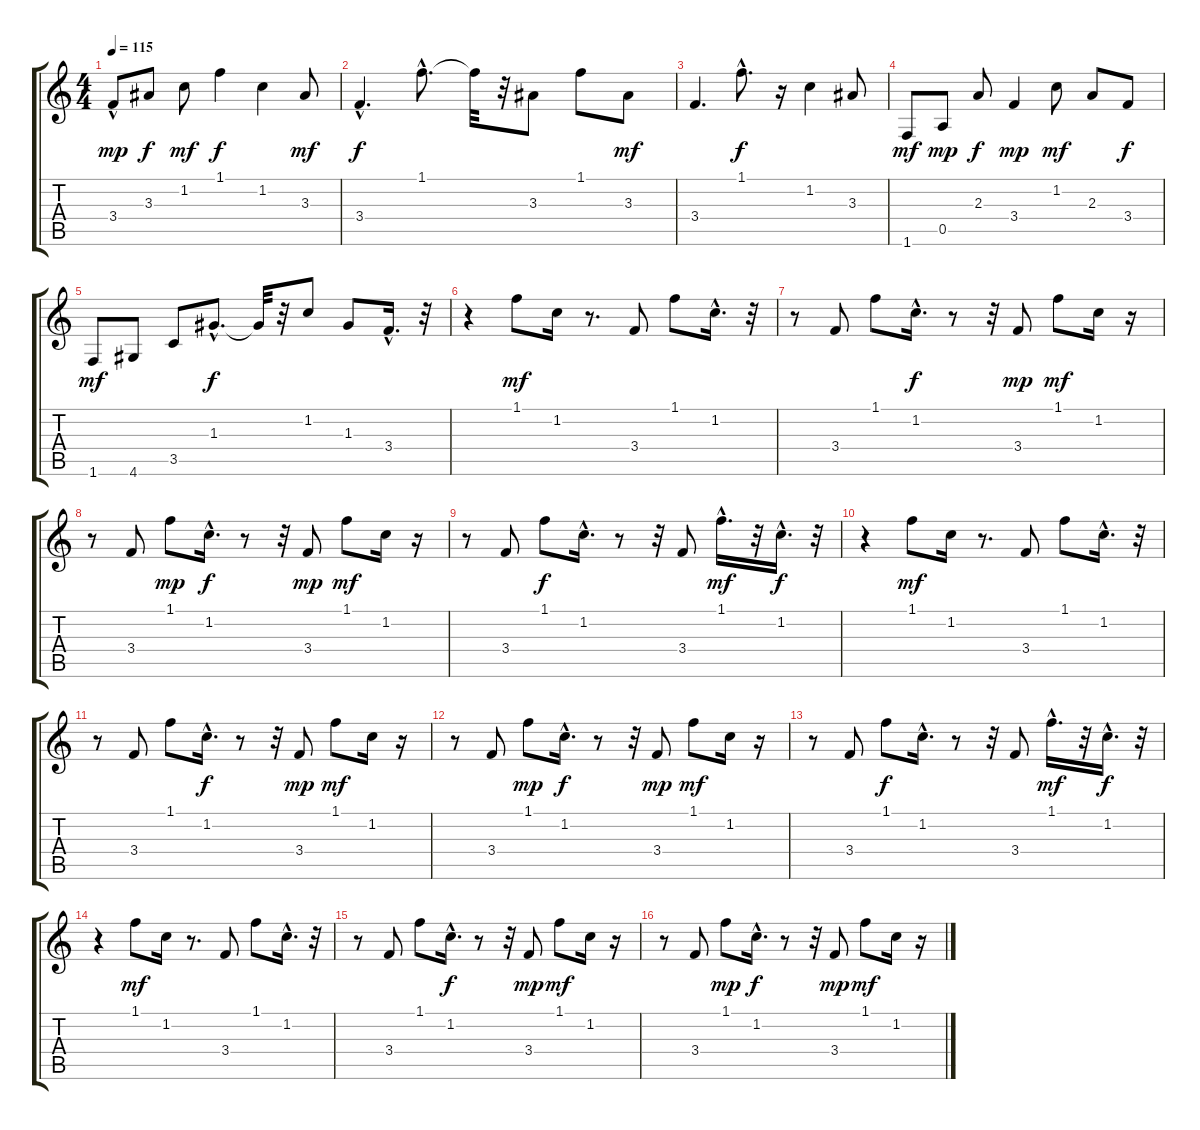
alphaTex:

\track "" {instrument acousticguitarnylon}
\staff {score tabs}
\tuning (E4 B3 G3 D3 A2 E2) {hide}
\ts (4 4)
\tempo 115
\clef g2
\ks c
3.4{hac}.8{dy mp} 3.3.8{dy f} 1.2.8{dy mf} 1.1.4{dy f} 1.2.4 3.3.8{dy mf} |
3.4{hac}.4{d dy f} 1.1{hac}.8{d} 1.1{t}.32 r.32 3.3.8 1.1.8 3.3.8{dy mf} |
3.4.4{d} 1.1{hac}.8{d dy f} r.16 1.2.4 3.3.8 |
1.6.8{dy mf} 0.5.8{dy mp} 2.3.8{dy f} 3.4.4{dy mp} 1.2.8{dy mf} 2.3.8 3.4.8{dy f} |
1.6.8{dy mf} 4.6.8 3.5.8 1.3{hac}.8{d dy f} 1.3{t}.32 r.32 1.2.8 1.3.8 3.4{hac}.16{d} r.32 |
r.4 1.1.8{dy mf} 1.2.16 r.8{d} 3.4.8 1.1.8 1.2{hac}.16{d} r.32 |
r.8 3.4.8 1.1.8 1.2{hac}.16{d dy f} r.8 r.32 3.4.8{dy mp} 1.1.8{dy mf} 1.2.16 r.16 |
r.8 3.4.8 1.1.8{dy mp} 1.2{hac}.16{d dy f} r.8 r.32 3.4.8{dy mp} 1.1.8{dy mf} 1.2.16 r.16 |
r.8 3.4.8 1.1.8{dy f} 1.2{hac}.16{d} r.8 r.32 3.4.8 1.1{hac}.16{d dy mf} r.32 1.2{hac}.16{d dy f} r.32 |
r.4 1.1.8{dy mf} 1.2.16 r.8{d} 3.4.8 1.1.8 1.2{hac}.16{d} r.32 |
r.8 3.4.8 1.1.8 1.2{hac}.16{d dy f} r.8 r.32 3.4.8{dy mp} 1.1.8{dy mf} 1.2.16 r.16 |
r.8 3.4.8 1.1.8{dy mp} 1.2{hac}.16{d dy f} r.8 r.32 3.4.8{dy mp} 1.1.8{dy mf} 1.2.16 r.16 |
r.8 3.4.8 1.1.8{dy f} 1.2{hac}.16{d} r.8 r.32 3.4.8 1.1{hac}.16{d dy mf} r.32 1.2{hac}.16{d dy f} r.32 |
r.4 1.1.8{dy mf} 1.2.16 r.8{d} 3.4.8 1.1.8 1.2{hac}.16{d} r.32 |
r.8 3.4.8 1.1.8 1.2{hac}.16{d dy f} r.8 r.32 3.4.8{dy mp} 1.1.8{dy mf} 1.2.16 r.16 |
r.8 3.4.8 1.1.8{dy mp} 1.2{hac}.16{d dy f} r.8 r.32 3.4.8{dy mp} 1.1.8{dy mf} 1.2.16 r.16
